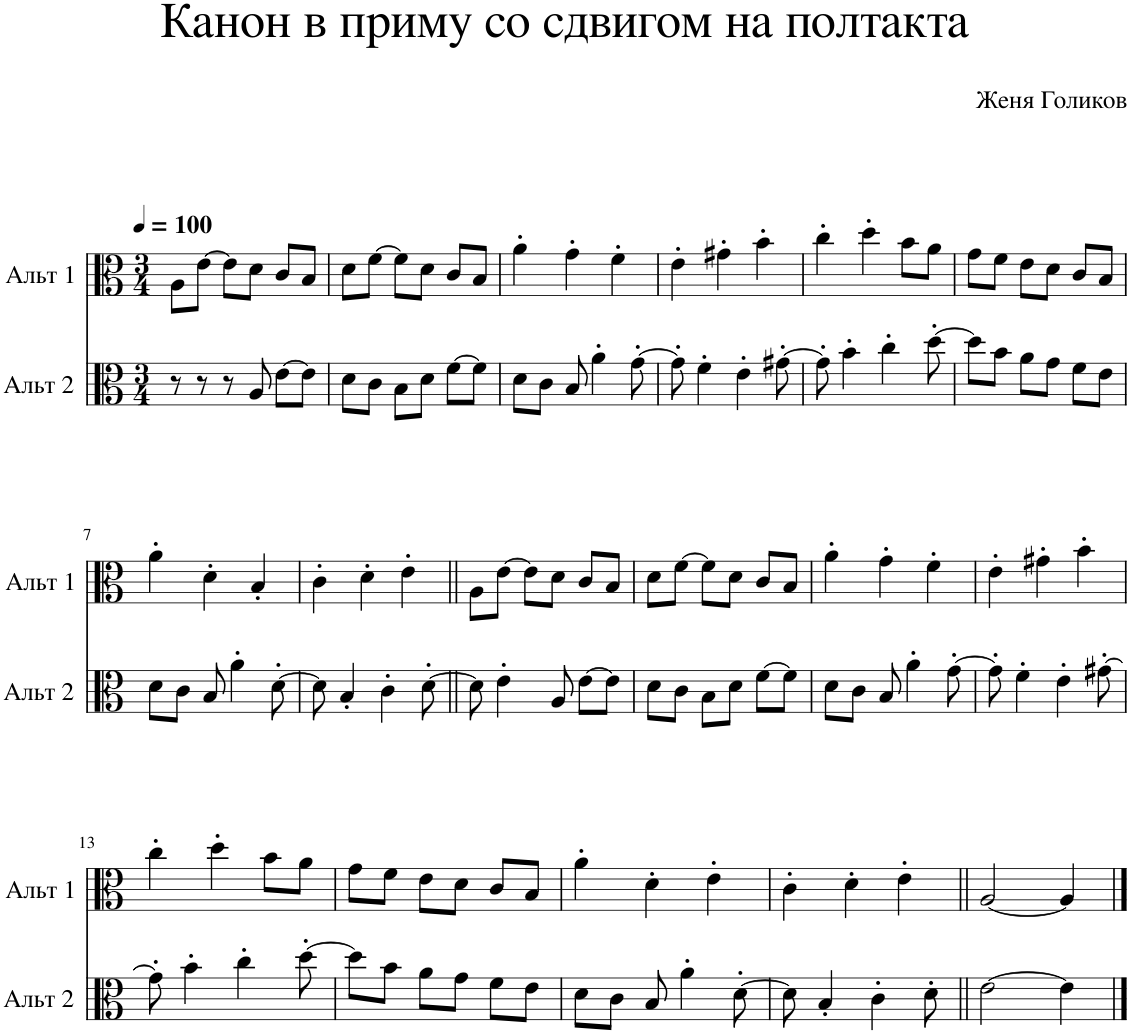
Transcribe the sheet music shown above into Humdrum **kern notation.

**kern	**kern
*part2	*part1
*staff2	*staff1
*I"Альт 2	*I"Альт 1
*clefC3	*clefC3
*k[]	*k[]
*M3/4	*M3/4
*MM100	*MM100
=1	=1
8r	8A\L
8r	[8e\J
8r	8e\L]
8A/	8d\J
[8e\L	8c/L
8e\J]	8B/J
=2	=2
8d\L	8d\L
8c\J	[8f\J
8B\L	8f\L]
8d\J	8d\J
[8f\L	8c/L
8f\J]	8B/J
=3	=3
8d\L	4a'\
8c\J	.
8B/	4g'\
4a'\	.
.	4f'\
[8g'\	.
=4	=4
8g'\]	4e'\
4f'\	.
.	4g#X'\
4e'\	.
.	4b'\
[8g#X'\	.
=5	=5
8g#'\]	4cc'\
4b'\	.
.	4dd'\
4cc'\	.
.	8b\L
[8dd'\	8a\J
=6	=6
8dd\L]	8g\L
8b\J	8f\J
8a\L	8e\L
8g\J	8d\J
8f\L	8c/L
8e\J	8B/J
!!LO:LB:g=z
=7	=7
8d\L	4a'\
8c\J	.
8B/	4d'\
4a'\	.
.	4B'/
[8d'\	.
=8	=8
8d\]	4c'\
4B'/	.
.	4d'\
4c'\	.
.	4e'\
[8d'\	.
=9||	=9||
8d\]	8A\L
4e'\	[8e\J
.	8e\L]
8A/	8d\J
[8e\L	8c/L
8e\J]	8B/J
=10	=10
8d\L	8d\L
8c\J	[8f\J
8B\L	8f\L]
8d\J	8d\J
[8f\L	8c/L
8f\J]	8B/J
=11	=11
8d\L	4a'\
8c\J	.
8B/	4g'\
4a'\	.
.	4f'\
[8g'\	.
=12	=12
8g'\]	4e'\
4f'\	.
.	4g#X'\
4e'\	.
.	4b'\
[8g#X'\	.
!!LO:LB:g=z
=13	=13
8g#'\]	4cc'\
4b'\	.
.	4dd'\
4cc'\	.
.	8b\L
[8dd'\	8a\J
=14	=14
8dd\L]	8g\L
8b\J	8f\J
8a\L	8e\L
8g\J	8d\J
8f\L	8c/L
8e\J	8B/J
=15	=15
8d\L	4a'\
8c\J	.
8B/	4d'\
4a'\	.
.	4e'\
[8d'\	.
=16	=16
8d\]	4c'\
4B'/	.
.	4d'\
4c'\	.
.	4e'\
8d'\	.
=17||	=17||
[2e\	[2A/
4e\]	4A/]
==	==
*-	*-
